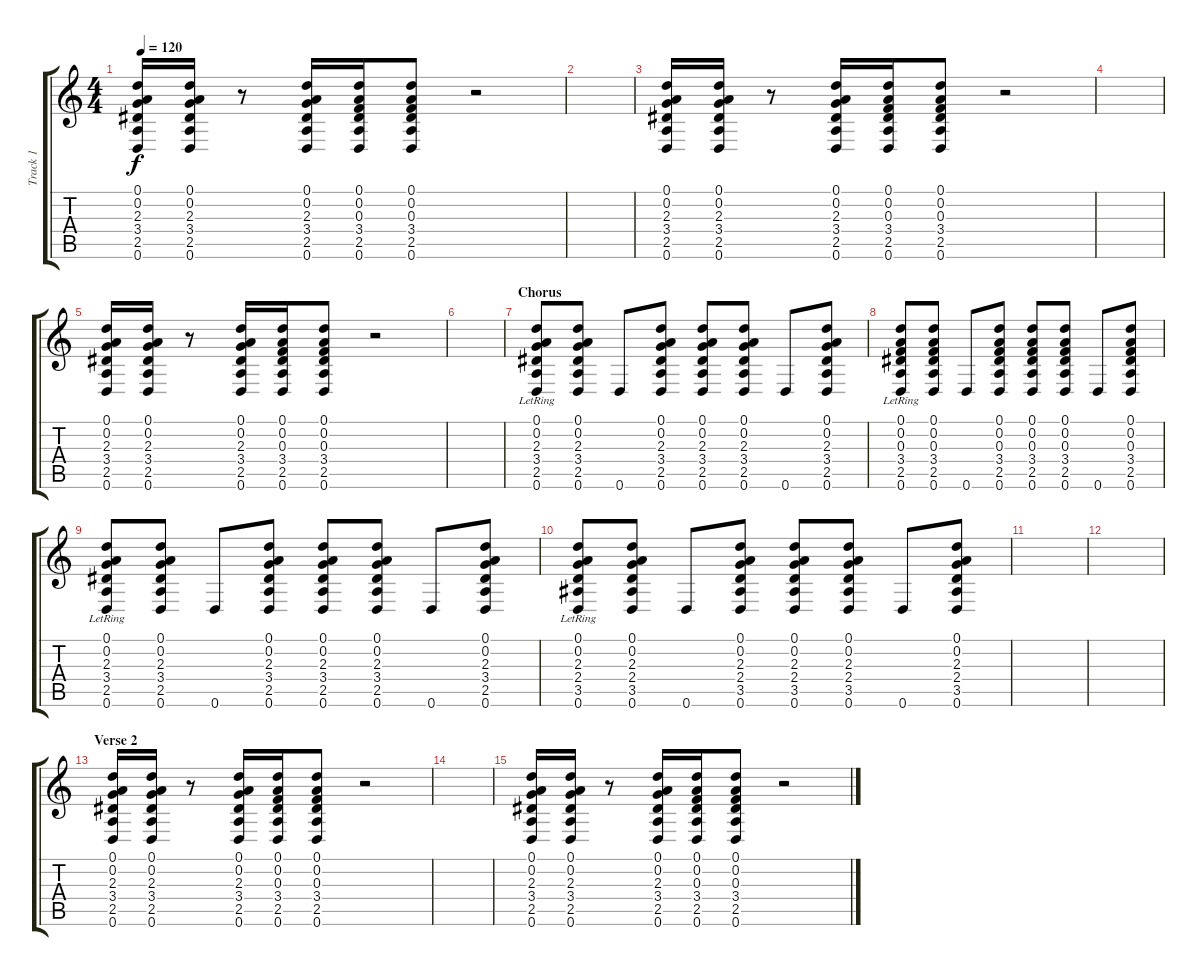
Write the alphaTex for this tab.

\track ("Track 1" "Track 1") {instrument electricguitarjazz}
\staff {score tabs}
\tuning (D4 A3 F3 C3 G2 D2) {hide}
\ts (4 4)
\tempo 120
\clef g2
\ks c
(0.1 0.2 2.3 3.4 2.5 0.6).16{dy f} (0.1 0.2 2.3 3.4 2.5 0.6).16 r.8 (0.1 0.2 2.3 3.4 2.5 0.6).16 (0.1 0.2 0.3 3.4 2.5 0.6).16 (0.1 0.2 0.3 3.4 2.5 0.6).8 r.2 |
|
(0.1 0.2 2.3 3.4 2.5 0.6).16 (0.1 0.2 2.3 3.4 2.5 0.6).16 r.8 (0.1 0.2 2.3 3.4 2.5 0.6).16 (0.1 0.2 0.3 3.4 2.5 0.6).16 (0.1 0.2 0.3 3.4 2.5 0.6).8 r.2 |
|
(0.1 0.2 2.3 3.4 2.5 0.6).16 (0.1 0.2 2.3 3.4 2.5 0.6).16 r.8 (0.1 0.2 2.3 3.4 2.5 0.6).16 (0.1 0.2 0.3 3.4 2.5 0.6).16 (0.1 0.2 0.3 3.4 2.5 0.6).8 r.2 |
|
\section ("" "Chorus")
(0.1 0.2 2.3 3.4 2.5 0.6{lr}).8 (0.1 0.2 2.3 3.4 2.5 0.6).8 0.6.8 (0.1 0.2 2.3 3.4 2.5 0.6).8 (0.1 0.2 2.3 3.4 2.5 0.6).8 (0.1 0.2 2.3 3.4 2.5 0.6).8 0.6.8 (0.1 0.2 2.3 3.4 2.5 0.6).8 |
(0.1 0.2 0.3 3.4 2.5 0.6{lr}).8 (0.1 0.2 0.3 3.4 2.5 0.6).8 0.6.8 (0.1 0.2 0.3 3.4 2.5 0.6).8 (0.1 0.2 0.3 3.4 2.5 0.6).8 (0.1 0.2 0.3 3.4 2.5 0.6).8 0.6.8 (0.1 0.2 0.3 3.4 2.5 0.6).8 |
(0.1 0.2 2.3 3.4 2.5 0.6{lr}).8 (0.1 0.2 2.3 3.4 2.5 0.6).8 0.6.8 (0.1 0.2 2.3 3.4 2.5 0.6).8 (0.1 0.2 2.3 3.4 2.5 0.6).8 (0.1 0.2 2.3 3.4 2.5 0.6).8 0.6.8 (0.1 0.2 2.3 3.4 2.5 0.6).8 |
(0.1 0.2 2.3 2.4 3.5 0.6{lr}).8 (0.1 0.2 2.3 2.4 3.5 0.6).8 0.6.8 (0.1 0.2 2.3 2.4 3.5 0.6).8 (0.1 0.2 2.3 2.4 3.5 0.6).8 (0.1 0.2 2.3 2.4 3.5 0.6).8 0.6.8 (0.1 0.2 2.3 2.4 3.5 0.6).8 |
|
|
\section ("" "Verse 2")
(0.1 0.2 2.3 3.4 2.5 0.6).16 (0.1 0.2 2.3 3.4 2.5 0.6).16 r.8 (0.1 0.2 2.3 3.4 2.5 0.6).16 (0.1 0.2 0.3 3.4 2.5 0.6).16 (0.1 0.2 0.3 3.4 2.5 0.6).8 r.2 |
|
(0.1 0.2 2.3 3.4 2.5 0.6).16 (0.1 0.2 2.3 3.4 2.5 0.6).16 r.8 (0.1 0.2 2.3 3.4 2.5 0.6).16 (0.1 0.2 0.3 3.4 2.5 0.6).16 (0.1 0.2 0.3 3.4 2.5 0.6).8 r.2
